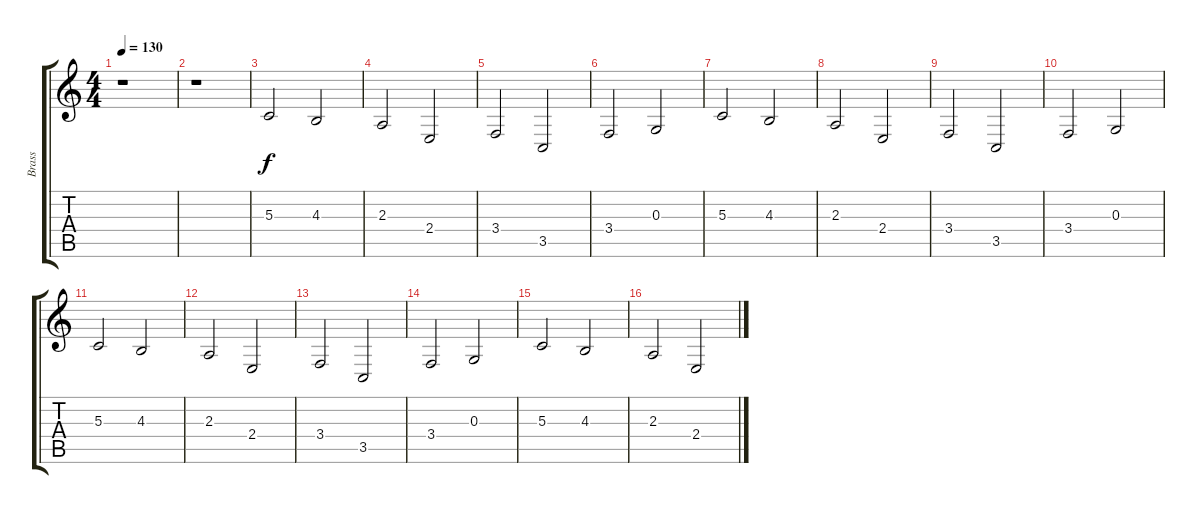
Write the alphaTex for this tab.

\track ("Brass" "Brass") {instrument brasssection}
\staff {score tabs}
\tuning (E4 B3 G3 D3 A2 E2) {hide}
\ts (4 4)
\tempo 130
\clef g2
\ks c
r.1{dy f} |
r.1 |
5.3.2 4.3.2 |
2.3.2 2.4.2 |
3.4.2 3.5.2 |
3.4.2 0.3.2 |
5.3.2 4.3.2 |
2.3.2 2.4.2 |
3.4.2 3.5.2 |
3.4.2 0.3.2 |
5.3.2 4.3.2 |
2.3.2 2.4.2 |
3.4.2 3.5.2 |
3.4.2 0.3.2 |
5.3.2 4.3.2 |
2.3.2 2.4.2
